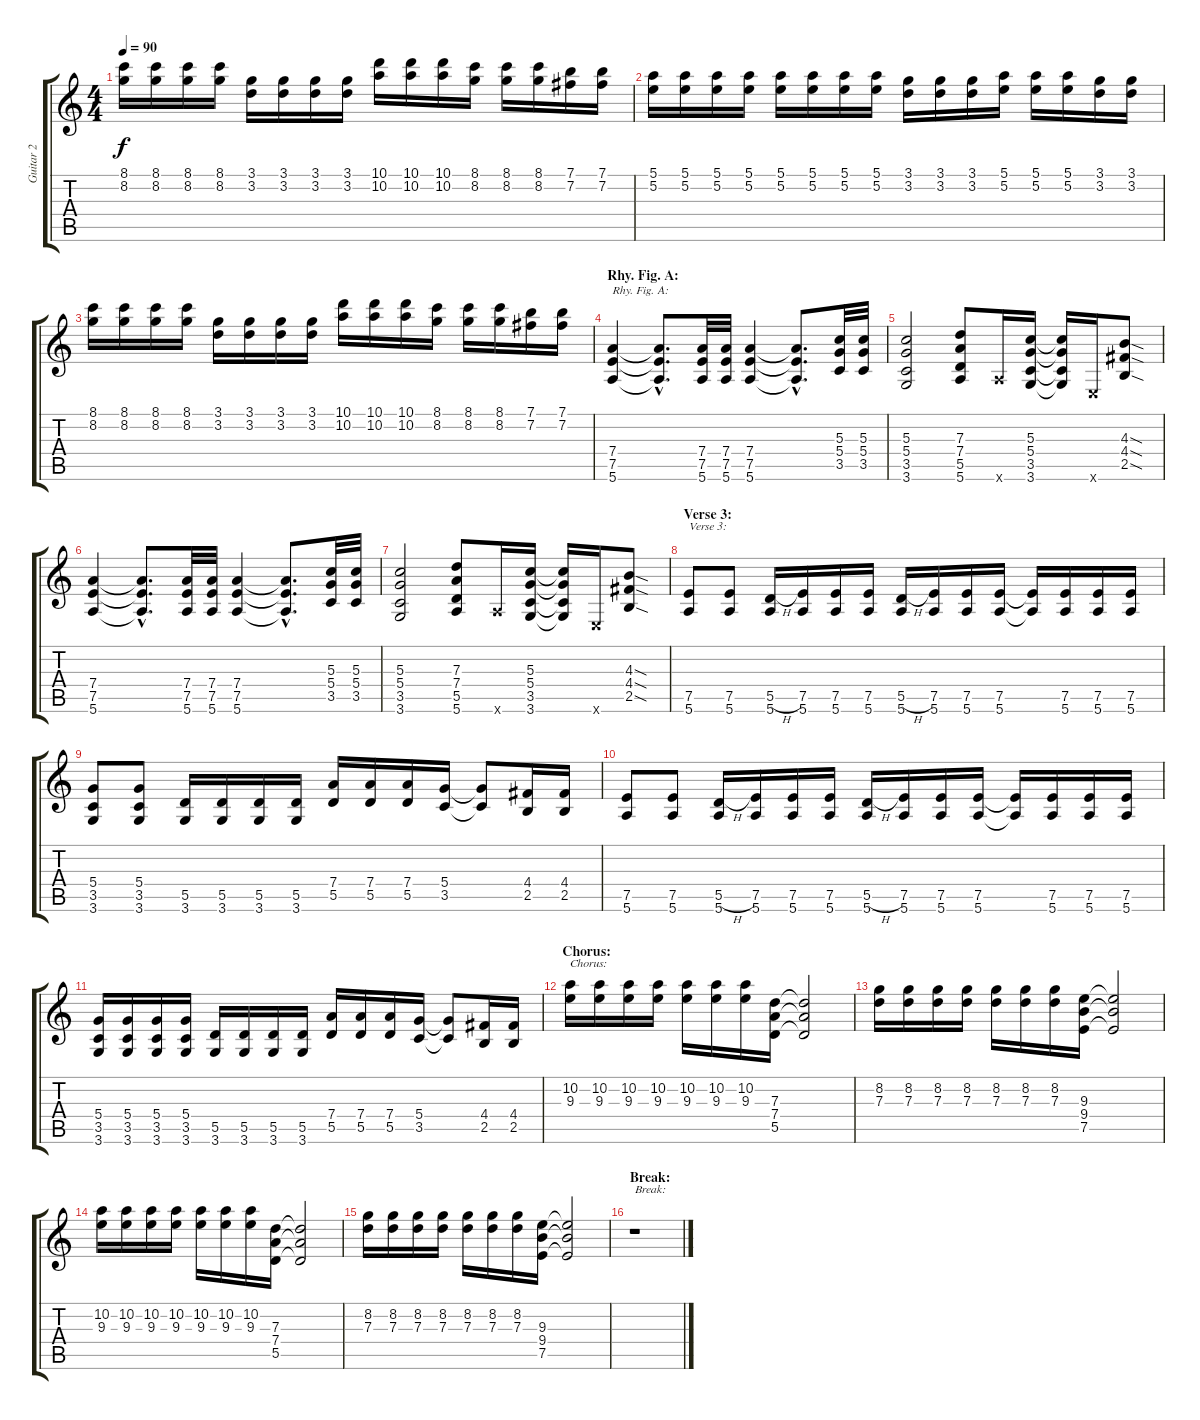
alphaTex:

\track ("Guitar 2" "Guitar 2") {instrument distortionguitar}
\staff {score tabs}
\tuning (E4 B3 G3 D3 A2 E2) {hide}
\ts (4 4)
\tempo 90
\clef g2
\ks c
(8.1 8.2).16{dy f} (8.1 8.2).16 (8.1 8.2).16 (8.1 8.2).16 (3.1 3.2).16 (3.1 3.2).16 (3.1 3.2).16 (3.1 3.2).16 (10.1 10.2).16 (10.1 10.2).16 (10.1 10.2).16 (8.1 8.2).16 (8.1 8.2).16 (8.1 8.2).16 (7.1 7.2).16 (7.1 7.2).16 |
(5.1 5.2).16 (5.1 5.2).16 (5.1 5.2).16 (5.1 5.2).16 (5.1 5.2).16 (5.1 5.2).16 (5.1 5.2).16 (5.1 5.2).16 (3.1 3.2).16 (3.1 3.2).16 (3.1 3.2).16 (5.1 5.2).16 (5.1 5.2).16 (5.1 5.2).16 (3.1 3.2).16 (3.1 3.2).16 |
(8.1 8.2).16 (8.1 8.2).16 (8.1 8.2).16 (8.1 8.2).16 (3.1 3.2).16 (3.1 3.2).16 (3.1 3.2).16 (3.1 3.2).16 (10.1 10.2).16 (10.1 10.2).16 (10.1 10.2).16 (8.1 8.2).16 (8.1 8.2).16 (8.1 8.2).16 (7.1 7.2).16 (7.1 7.2).16 |
\section ("" "Rhy. Fig. A:")
(7.4 7.5 5.6).4{txt "Rhy. Fig. A:" volume 12 instrument distortionguitar} (7.4{hac t} 7.5{hac t} 5.6{hac t}).8{d} (7.4 7.5 5.6).32 (7.4 7.5 5.6).32 (7.4 7.5 5.6).4 (7.4{hac t} 7.5{hac t} 5.6{hac t}).8{d} (5.3 5.4 3.5).32 (5.3 5.4 3.5).32 |
(5.3 5.4 3.5 3.6).2 (7.3 7.4 5.5 5.6).8 5.6{x}.16 (5.3 5.4 3.5 3.6).16 (5.3{t} 5.4{t} 3.5{t} 3.6{t}).16 0.6{x}.16 (4.3{sod} 4.4{sod} 2.5{sod}).8 |
(7.4 7.5 5.6).4 (7.4{hac t} 7.5{hac t} 5.6{hac t}).8{d} (7.4 7.5 5.6).32 (7.4 7.5 5.6).32 (7.4 7.5 5.6).4 (7.4{hac t} 7.5{hac t} 5.6{hac t}).8{d} (5.3 5.4 3.5).32 (5.3 5.4 3.5).32 |
(5.3 5.4 3.5 3.6).2 (7.3 7.4 5.5 5.6).8 5.6{x}.16 (5.3 5.4 3.5 3.6).16 (5.3{t} 5.4{t} 3.5{t} 3.6{t}).16 0.6{x}.16 (4.3{sod} 4.4{sod} 2.5{sod}).8 |
\section ("" "Verse 3:")
(7.5 5.6).8{txt "Verse 3:"} (7.5 5.6).8 (5.5{h} 5.6).16 (7.5 5.6).16 (7.5 5.6).16 (7.5 5.6).16 (5.5{h} 5.6).16 (7.5 5.6).16 (7.5 5.6).16 (7.5 5.6).16 (7.5{t} 5.6{t}).16 (7.5 5.6).16 (7.5 5.6).16 (7.5 5.6).16 |
(5.4 3.5 3.6).8 (5.4 3.5 3.6).8 (5.5 3.6).16 (5.5 3.6).16 (5.5 3.6).16 (5.5 3.6).16 (7.4 5.5).16 (7.4 5.5).16 (7.4 5.5).16 (5.4 3.5).16 (5.4{t} 3.5{t}).8 (4.4 2.5).16 (4.4 2.5).16 |
(7.5 5.6).8 (7.5 5.6).8 (5.5{h} 5.6).16 (7.5 5.6).16 (7.5 5.6).16 (7.5 5.6).16 (5.5{h} 5.6).16 (7.5 5.6).16 (7.5 5.6).16 (7.5 5.6).16 (7.5{t} 5.6{t}).16 (7.5 5.6).16 (7.5 5.6).16 (7.5 5.6).16 |
(5.4 3.5 3.6).16 (5.4 3.5 3.6).16 (5.4 3.5 3.6).16 (5.4 3.5 3.6).16 (5.5 3.6).16 (5.5 3.6).16 (5.5 3.6).16 (5.5 3.6).16 (7.4 5.5).16 (7.4 5.5).16 (7.4 5.5).16 (5.4 3.5).16 (5.4{t} 3.5{t}).8 (4.4 2.5).16 (4.4 2.5).16 |
\section ("" "Chorus:")
(10.2 9.3).16{txt "Chorus:"} (10.2 9.3).16 (10.2 9.3).16 (10.2 9.3).16 (10.2 9.3).16 (10.2 9.3).16 (10.2 9.3).16 (7.3 7.4 5.5).16 (7.3{t} 7.4{t} 5.5{t}).2 |
(8.2 7.3).16 (8.2 7.3).16 (8.2 7.3).16 (8.2 7.3).16 (8.2 7.3).16 (8.2 7.3).16 (8.2 7.3).16 (9.3 9.4 7.5).16 (9.3{t} 9.4{t} 7.5{t}).2 |
(10.2 9.3).16 (10.2 9.3).16 (10.2 9.3).16 (10.2 9.3).16 (10.2 9.3).16 (10.2 9.3).16 (10.2 9.3).16 (7.3 7.4 5.5).16 (7.3{t} 7.4{t} 5.5{t}).2 |
(8.2 7.3).16 (8.2 7.3).16 (8.2 7.3).16 (8.2 7.3).16 (8.2 7.3).16 (8.2 7.3).16 (8.2 7.3).16 (9.3 9.4 7.5).16 (9.3{t} 9.4{t} 7.5{t}).2 |
\section ("" "Break:")
r.1{txt "Break:"}
